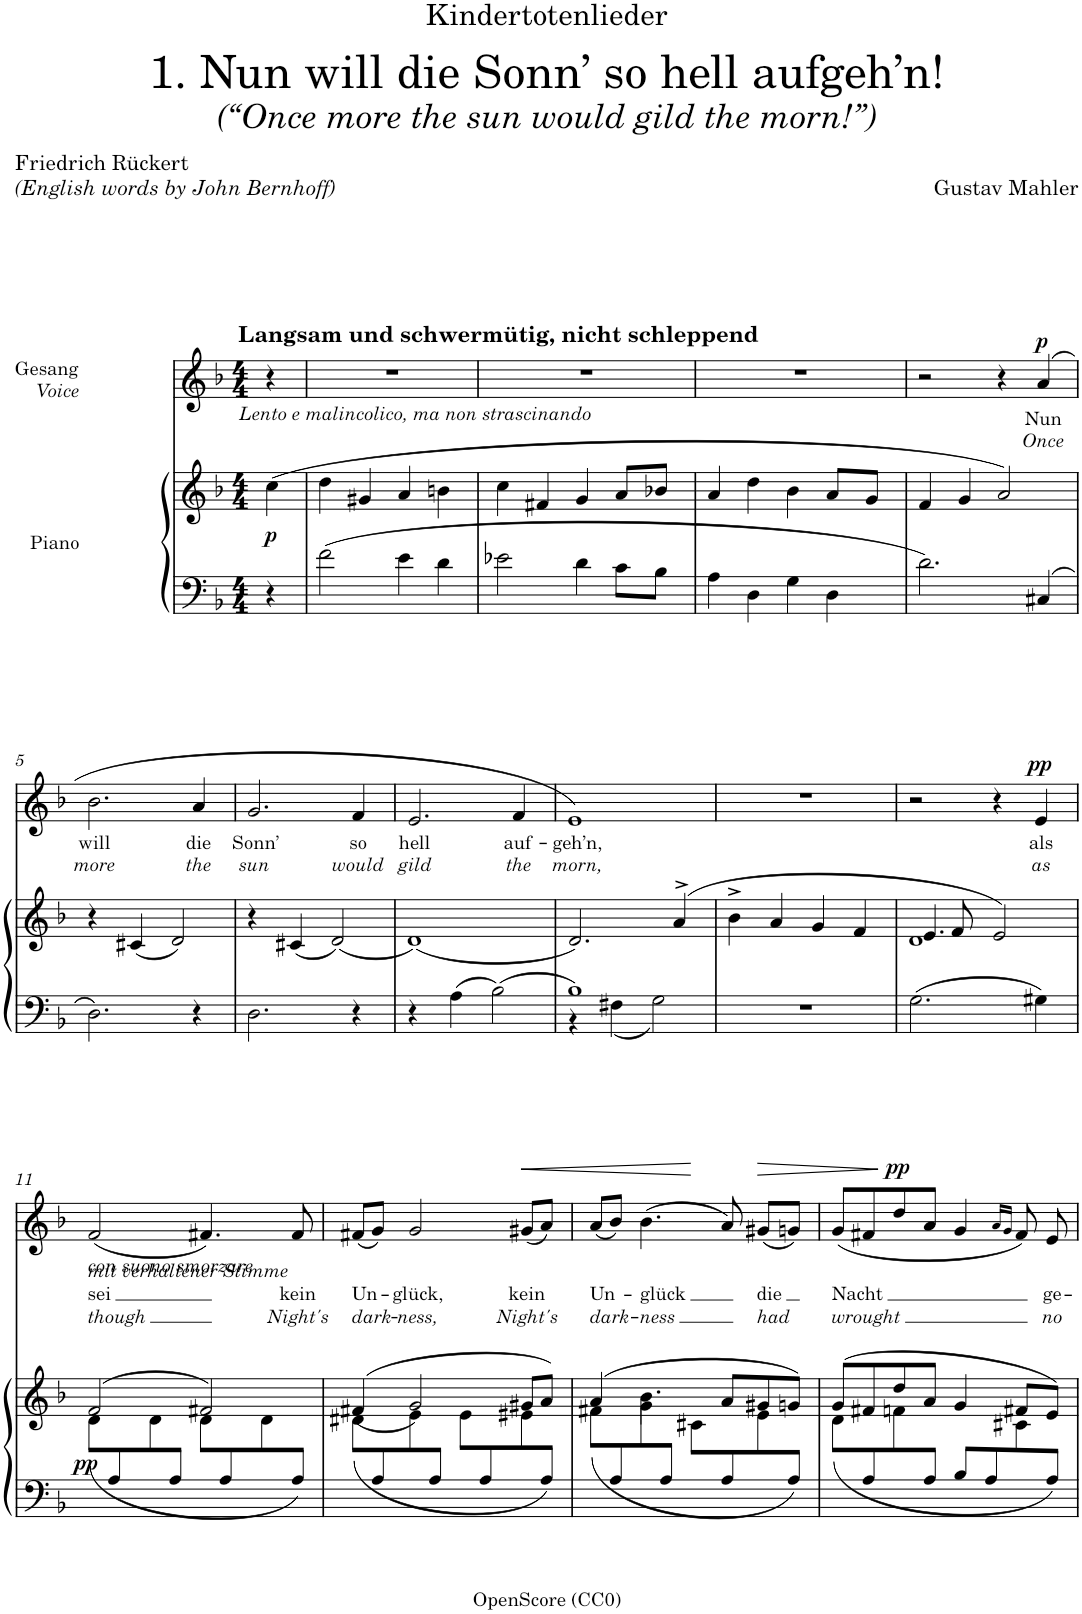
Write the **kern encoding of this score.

**kern	**kern	**dynam	**kern	**text	**text	**dynam
*part2	*part2	*part2	*part1	*part1	*part1	*part1
*staff3	*staff2	*staff2/3	*staff1	*staff1	*staff1	*staff1
*I"Piano	*	*	*I"Gesang Voice	*	*	*
*I'Pno	*	*	*	*	*	*
*clefF4	*clefG2	*	*clefG2	*	*	*
*k[b-]	*k[b-]	*	*k[b-]	*	*	*
*M4/4	*M4/4	*	*M4/4	*	*	*
=	=	=	=	=	=	=
!	!	!	!LO:TX:a:B:t=Langsam und schwermütig, nicht schleppend	!	!	!
!	!	!	!LO:TX:b:i:t=Lento e malincolico, ma non strascinando	!	!	!
!	!	!LO:DY:b	!	!	!	!
4r	(4cc\	p	4r	.	.	.
=1	=1	=1	=1	=1	=1	=1
2f\	4dd\	.	1r	.	.	.
.	4g#X/	.	.	.	.	.
4e\	4a/	.	.	.	.	.
4d\	4bn\	.	.	.	.	.
=2	=2	=2	=2	=2	=2	=2
2e-X\	4cc\	.	1r	.	.	.
.	4f#X/	.	.	.	.	.
4d\	4g/	.	.	.	.	.
8c\L	8a/L	.	.	.	.	.
8B-\J	8b-X/J	.	.	.	.	.
=3	=3	=3	=3	=3	=3	=3
4A\	4a/	.	1r	.	.	.
4D\	4dd\	.	.	.	.	.
4G\	4b-\	.	.	.	.	.
4D\	8a/L	.	.	.	.	.
.	8g/J	.	.	.	.	.
=4	=4	=4	=4	=4	=4	=4
2.d\	4f/	.	2r	.	.	.
.	4g/	.	.	.	.	.
.	2a/)	.	4r	.	.	.
!	!	!	!	!LO:LY:b	!LO:LY:b	!LO:DY:a
4C#X/	.	.	(4a/	Nun	Once	p
!!LO:LB:g=z
=5	=5	=5	=5	=5	=5	=5
!	!	!	!	!LO:LY:b	!LO:LY:b	!
2.D\	4r	.	2.b-\	will	more	.
.	(4c#X/	.	.	.	.	.
.	2d/)	.	.	.	.	.
!	!	!	!	!LO:LY:b	!LO:LY:b	!
4r	.	.	4a/	die	the	.
=6	=6	=6	=6	=6	=6	=6
!	!	!	!	!LO:LY:b	!LO:LY:b	!
2.D\	4r	.	2.g/	Sonn’	sun	.
.	(4c#X/	.	.	.	.	.
.	(2d/)	.	.	.	.	.
!	!	!	!	!LO:LY:b	!LO:LY:b	!
4r	.	.	4f/	so	would	.
=7	=7	=7	=7	=7	=7	=7
!	!	!	!	!LO:LY:b	!LO:LY:b	!
4r	(1d)	.	2.e/	hell	gild	.
4A\	.	.	.	.	.	.
2B-\	.	.	.	.	.	.
!	!	!	!	!LO:LY:b	!LO:LY:b	!
.	.	.	4f/	auf-	the	.
=8	=8	=8	=8	=8	=8	=8
*^	*	*	*	*	*	*
!	!	!	!	!	!LO:LY:b	!LO:LY:b	!
1B-	4r	2.d/)	.	1e)	-geh’n,	morn,	.
.	4F#X\	.	.	.	.	.	.
.	2G\	.	.	.	.	.	.
.	.	(4a^>/	.	.	.	.	.
*v	*v	*	*	*	*	*	*
=9	=9	=9	=9	=9	=9	=9
1r	4b-^\	.	1r	.	.	.
.	4a/	.	.	.	.	.
.	4g/	.	.	.	.	.
.	4f/	.	.	.	.	.
=10	=10	=10	=10	=10	=10	=10
*	*^	*	*	*	*	*
2.G\	4.e/	1d	.	2r	.	.	.
.	8f/	.	.	.	.	.	.
.	2e/)	.	.	4r	.	.	.
!	!	!	!	!	!LO:LY:b	!LO:LY:b	!LO:DY:a
4G#X\	.	.	.	4e/	als	as	pp
!!LO:LB:g=z
=11	=11	=11	=11	=11	=11	=11	=11
!	!	!	!	!LO:TX:b:i:t=mit verhaltener Stimme	!	!	!
!	!	!	!	!LO:TX:b:i:t=con suono smorzare	!	!	!
!	!	!	!LO:DY:b	!	!LO:LY:b	!LO:LY:b	!
8ryy	(>2f/	(<8d\L	pp	(2f/	sei	though	.
8A/	.	8ryy	.	.	.	.	.
8ryy	.	8d\	.	.	.	.	.
8A/J	.	8ryy	.	.	.	.	.
8ryy	2f#X/)	8d\L	.	4.f#X/)	.	.	.
8A/	.	8ryy	.	.	.	.	.
8ryy	.	8d\	.	.	.	.	.
!	!	!	!	!	!LO:LY:b	!LO:LY:b	!
8A/J)	.	8ryy	.	8f#/	kein	Night's	.
=12	=12	=12	=12	=12	=12	=12	=12
!	!	!	!	!	!LO:LY:b	!LO:LY:b	!
8ryy	((>4f#X/	(<8d#X\L	.	(8f#X/L	Un-	dark-	.
8A/	.	8ryy	.	8g/J)	.	.	.
!	!	!	!	!	!LO:LY:b	!LO:LY:b	!
8ryy	2g/)	8e\	.	2g/	-glück,	-ness,	.
8A/J	.	8ryy	.	.	.	.	.
8ryy	.	8e\L	.	.	.	.	.
8A/	.	8ryy	.	.	.	.	.
!	!	!	!	!	!LO:LY:b	!LO:LY:b	!LO:HP:b
8ryy	8g#X/L	8e#X\	.	(8g#X/L	kein	Night's	<
8A/J)	8a/J)	8ryy	.	8a/J)	.	.	.
=13	=13	=13	=13	=13	=13	=13	=13
!	!	!	!	!	!LO:LY:b	!LO:LY:b	!
8ryy	(4a/	(<8f#X\L	.	(8a/L	Un-	dark-	.
8A/	.	8ryy	.	8b-/J)	.	.	.
!	!	!	!	!	!LO:LY:b	!LO:LY:b	!
8ryy	4.b-\	8g\	.	(4.b-\	-glück	-ness	.
8A/J	.	8ryy	.	.	.	.	.
8ryy	.	8c#X\L	.	.	.	.	.
8A/	8a/L	8ryy	.	8a/)	.	.	[
!	!	!	!	!	!LO:LY:b	!LO:LY:b	!LO:HP:b
8ryy	8g#X/	8e\	.	(8g#X/L	die	had	>
8A/J)	8gn/J)	8ryy	.	8gn/J)	.	.	.
=14	=14	=14	=14	=14	=14	=14	=14
!	!	!	!	!	!LO:LY:b	!LO:LY:b	!
8ryy	(>8g/L	(<8d\L	.	(8g/L	Nacht	wrought	.
8A/	8f#X/	8ryy	.	8f#X/	.	.	.
!	!	!	!	!	!	!	!LO:DY:n=1:a
8ryy	8dd/	8fn\	.	8dd/	.	.	] pp
8A/J	8a/J	4.ryy	.	8a/J	.	.	.
8B-/L	4g/	.	.	4g/	.	.	.
8A/	.	.	.	.	.	.	.
.	.	.	.	16qa/LL	.	.	.
.	.	.	.	16qg/JJ	.	.	.
8ryy	8f#X/L	8c#X\	.	8f#/)	.	.	.
!	!	!	!	!	!LO:LY:b	!LO:LY:b	!
8A/J)	8e/J)	8ryy	.	8e/	ge-	no	.
*	*v	*v	*	*	*	*	*
=	=	=	=	=	=	=
*-	*-	*-	*-	*-	*-	*-
